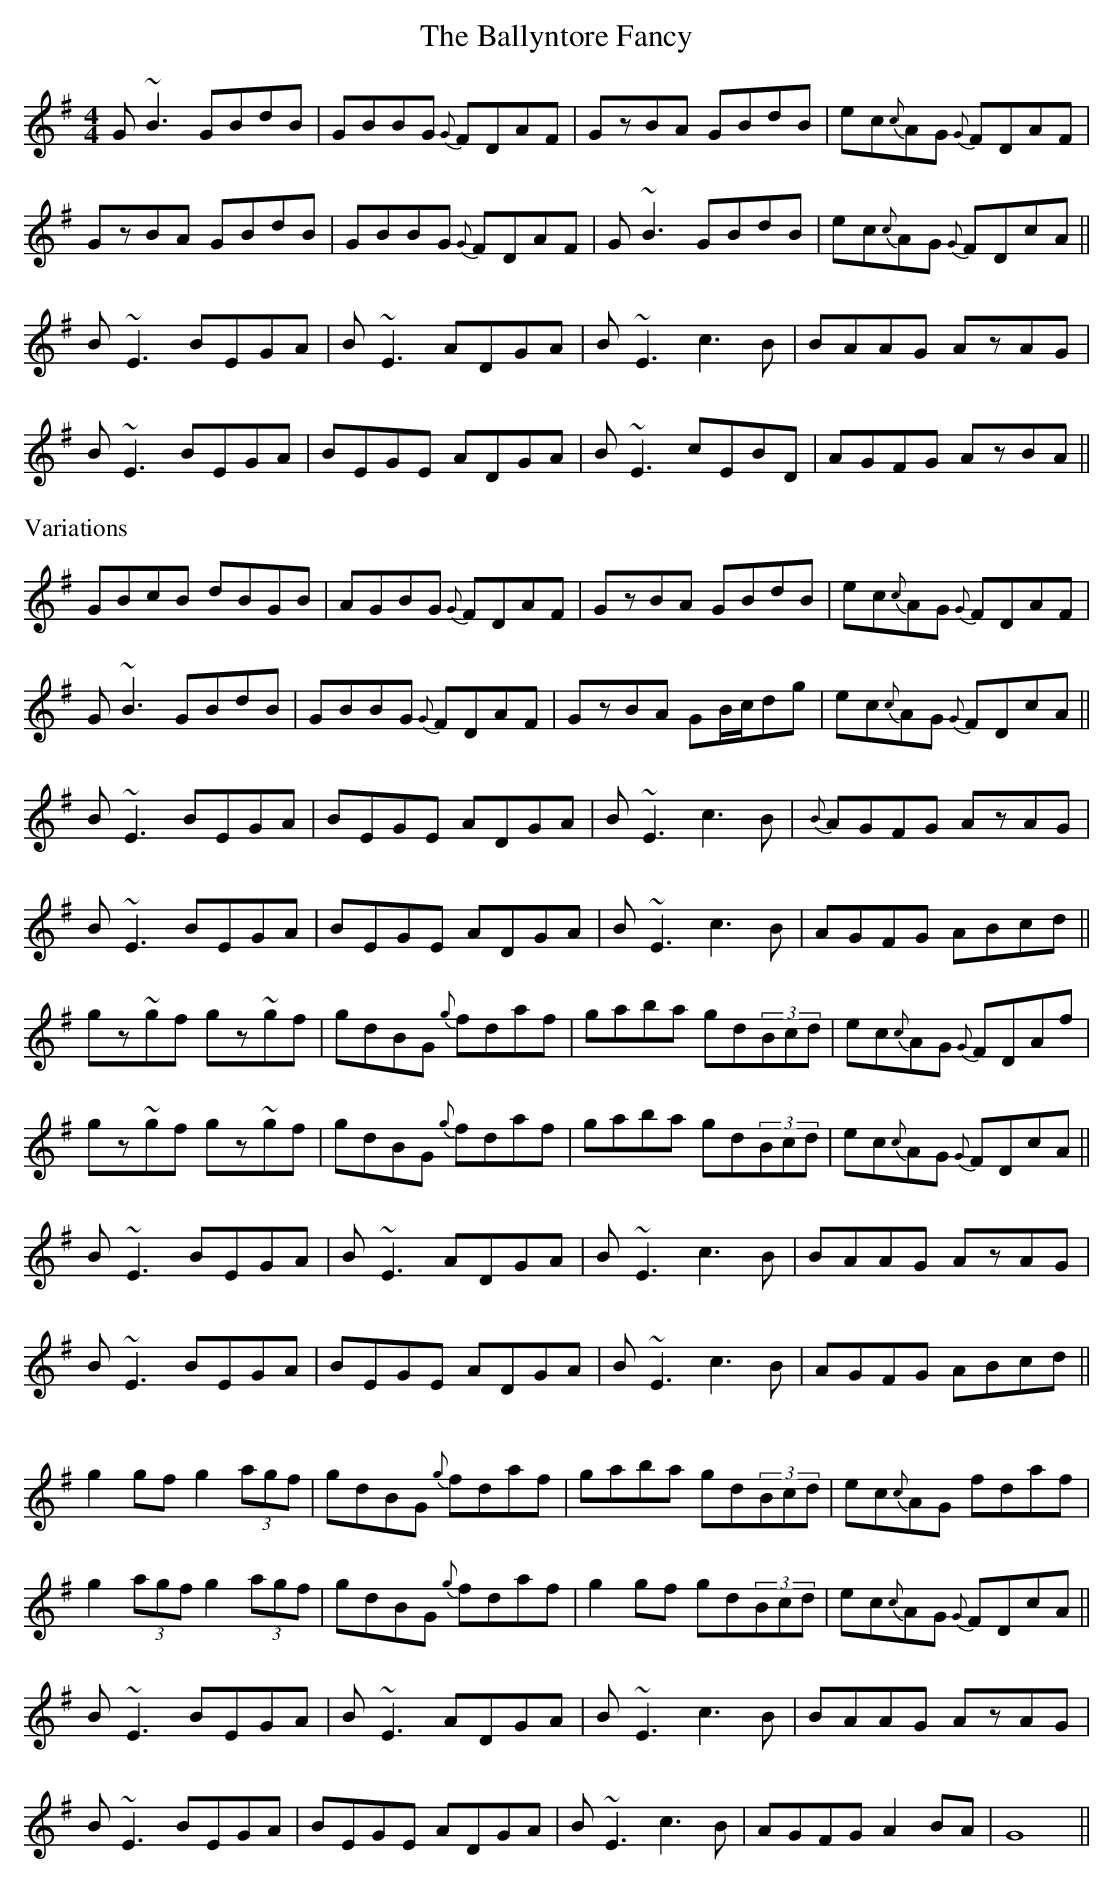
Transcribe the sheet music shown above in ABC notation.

X:1
T:The Ballyntore Fancy
M:4/4
L:1/8
K:G
G~B3 GBdB|GBBG {G}FDAF|GzBA GBdB|ec{c}AG {G}FDAF|
GzBA GBdB|GBBG {G}FDAF|G~B3 GBdB|ec{c}AG {G}FDcA||
B~E3 BEGA|B~E3 ADGA|B~E3 c3B|BAAG AzAG|
B~E3 BEGA|BEGE ADGA|B~E3 cEBD|AGFG AzBA||
%%text Variations
GBcB dBGB|AGBG {G}FDAF|GzBA GBdB|ec{c}AG {G}FDAF|
G~B3 GBdB|GBBG {G}FDAF|GzBA GB/c/dg|ec{c}AG {G}FDcA||
B~E3 BEGA|BEGE ADGA|B~E3 c3B|{B}AGFG AzAG|
B~E3 BEGA|BEGE ADGA|B~E3 c3B|AGFG ABcd||
gz~gf gz~gf|gdBG {g}fdaf|gaba gd(3Bcd|ec{c}AG {G}FDAf|
gz~gf gz~gf|gdBG {g}fdaf|gaba gd(3Bcd|ec{c}AG {G}FDcA||
B~E3 BEGA|B~E3 ADGA|B~E3 c3B|BAAG AzAG|
B~E3 BEGA|BEGE ADGA|B~E3 c3B|AGFG ABcd||
g2gf g2(3agf|gdBG {g}fdaf|gaba gd(3Bcd|ec{c}AG fdaf|
g2(3agf g2(3agf|gdBG {g}fdaf|g2gf gd(3Bcd|ec{c}AG {G}FDcA||
B~E3 BEGA|B~E3 ADGA|B~E3 c3B|BAAG AzAG|
B~E3 BEGA|BEGE ADGA|B~E3 c3B|AGFG A2BA|G8||
